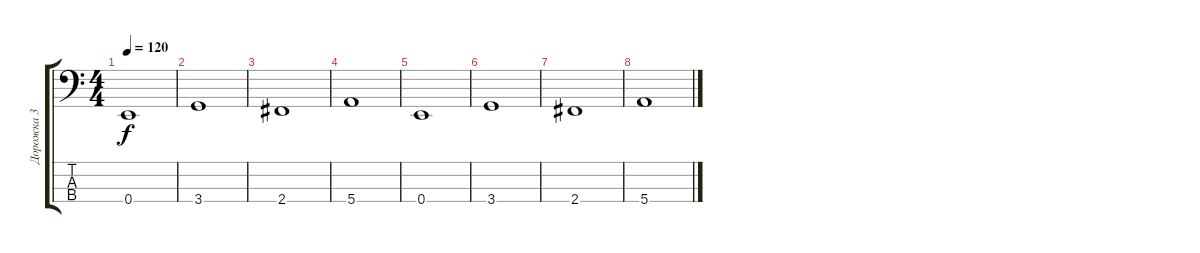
\track ("Дорожка 3" "Дорожка 3") {instrument electricbassfinger}
\staff {score tabs}
\tuning (G2 D2 A1 E1) {hide}
\ts (4 4)
\tempo 120
\clef f4
\ks c
0.4.1{dy f} |
3.4.1 |
2.4.1 |
5.4.1 |
0.4.1 |
3.4.1 |
2.4.1 |
5.4.1
